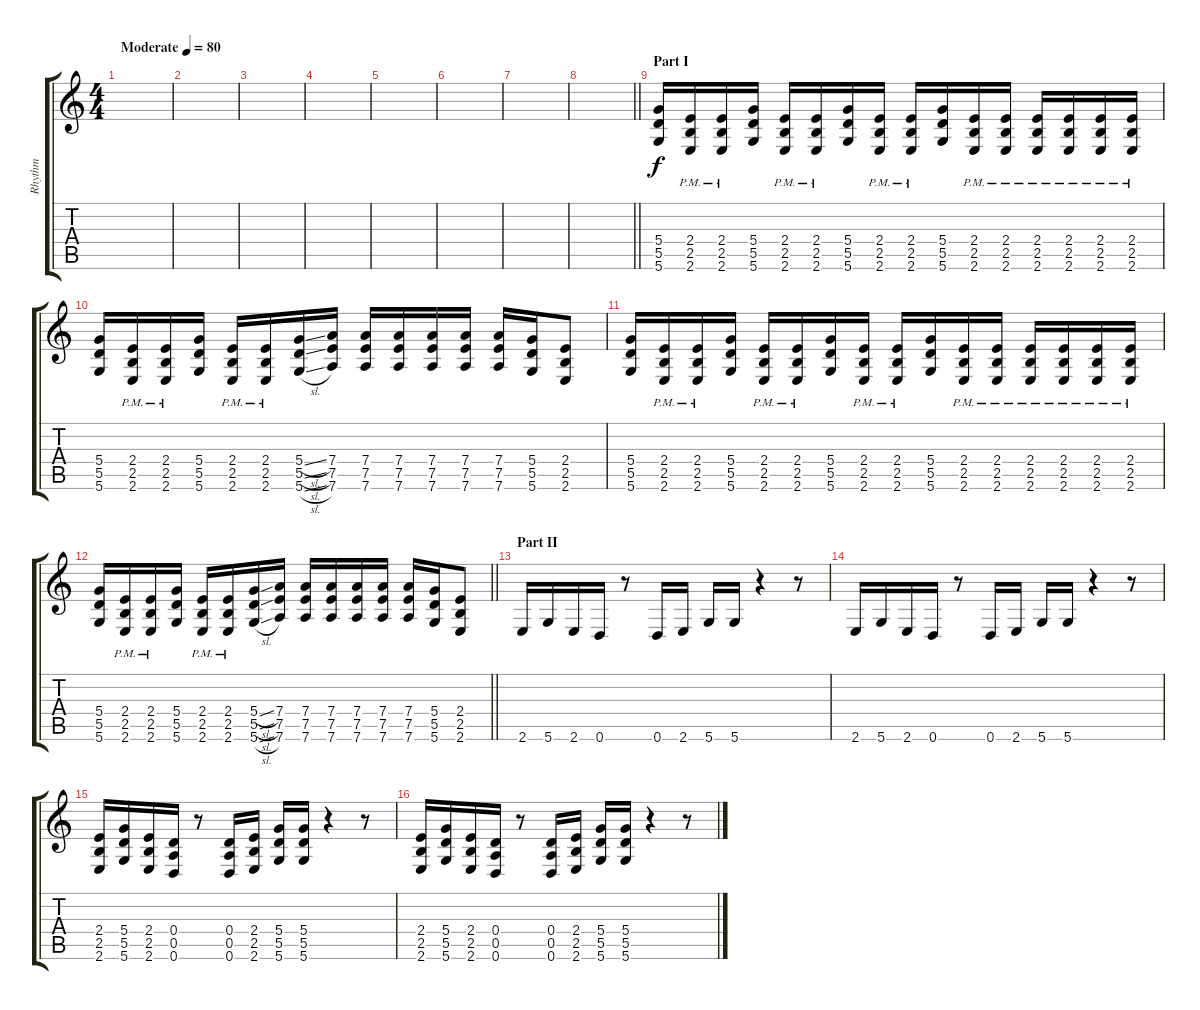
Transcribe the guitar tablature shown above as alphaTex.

\track ("Rhythm" "Rhythm") {instrument distortionguitar}
\staff {score tabs}
\tuning (E4 B3 G3 D3 A2 D2) {hide}
\ts (4 4)
\tempo (80 "Moderate")
\clef g2
\ks c
|
|
|
|
|
|
|
\barLineRight lightlight
|
\section ("" "Part I")
(5.4 5.5 5.6).16 (2.4{pm} 2.5{pm} 2.6{pm}).16 (2.4{pm} 2.5{pm} 2.6{pm}).16 (5.4 5.5 5.6).16 (2.4{pm} 2.5{pm} 2.6{pm}).16 (2.4{pm} 2.5{pm} 2.6{pm}).16 (5.4 5.5 5.6).16 (2.4{pm} 2.5{pm} 2.6{pm}).16 (2.4{pm} 2.5{pm} 2.6{pm}).16 (5.4 5.5 5.6).16 (2.4{pm} 2.5{pm} 2.6{pm}).16 (2.4{pm} 2.5{pm} 2.6{pm}).16 (2.4{pm} 2.5{pm} 2.6{pm}).16 (2.4{pm} 2.5{pm} 2.6{pm}).16 (2.4{pm} 2.5{pm} 2.6{pm}).16 (2.4{pm} 2.5{pm} 2.6{pm}).16 |
(5.4 5.5 5.6).16 (2.4{pm} 2.5{pm} 2.6{pm}).16 (2.4{pm} 2.5{pm} 2.6{pm}).16 (5.4 5.5 5.6).16 (2.4{pm} 2.5{pm} 2.6{pm}).16 (2.4{pm} 2.5{pm} 2.6{pm}).16 (5.4{sl} 5.5{sl} 5.6{sl}).16 (7.4 7.5 7.6).16 (7.4 7.5 7.6).16 (7.4 7.5 7.6).16 (7.4 7.5 7.6).16 (7.4 7.5 7.6).16 (7.4 7.5 7.6).16 (5.4 5.5 5.6).16 (2.4 2.5 2.6).8 |
(5.4 5.5 5.6).16 (2.4{pm} 2.5{pm} 2.6{pm}).16 (2.4{pm} 2.5{pm} 2.6{pm}).16 (5.4 5.5 5.6).16 (2.4{pm} 2.5{pm} 2.6{pm}).16 (2.4{pm} 2.5{pm} 2.6{pm}).16 (5.4 5.5 5.6).16 (2.4{pm} 2.5{pm} 2.6{pm}).16 (2.4{pm} 2.5{pm} 2.6{pm}).16 (5.4 5.5 5.6).16 (2.4{pm} 2.5{pm} 2.6{pm}).16 (2.4{pm} 2.5{pm} 2.6{pm}).16 (2.4{pm} 2.5{pm} 2.6{pm}).16 (2.4{pm} 2.5{pm} 2.6{pm}).16 (2.4{pm} 2.5{pm} 2.6{pm}).16 (2.4{pm} 2.5{pm} 2.6{pm}).16 |
\barLineRight lightlight
(5.4 5.5 5.6).16 (2.4{pm} 2.5{pm} 2.6{pm}).16 (2.4{pm} 2.5{pm} 2.6{pm}).16 (5.4 5.5 5.6).16 (2.4{pm} 2.5{pm} 2.6{pm}).16 (2.4{pm} 2.5{pm} 2.6{pm}).16 (5.4{sl} 5.5{sl} 5.6{sl}).16 (7.4 7.5 7.6).16 (7.4 7.5 7.6).16 (7.4 7.5 7.6).16 (7.4 7.5 7.6).16 (7.4 7.5 7.6).16 (7.4 7.5 7.6).16 (5.4 5.5 5.6).16 (2.4 2.5 2.6).8 |
\section ("" "Part II")
2.6.16 5.6.16 2.6.16 0.6.16 r.8 0.6.16 2.6.16 5.6.16 5.6.16 r.4 r.8 |
2.6.16 5.6.16 2.6.16 0.6.16 r.8 0.6.16 2.6.16 5.6.16 5.6.16 r.4 r.8 |
(2.4 2.5 2.6).16 (5.4 5.5 5.6).16 (2.4 2.5 2.6).16 (0.4 0.5 0.6).16 r.8 (0.4 0.5 0.6).16 (2.4 2.5 2.6).16 (5.4 5.5 5.6).16 (5.4 5.5 5.6).16 r.4 r.8 |
(2.4 2.5 2.6).16 (5.4 5.5 5.6).16 (2.4 2.5 2.6).16 (0.4 0.5 0.6).16 r.8 (0.4 0.5 0.6).16 (2.4 2.5 2.6).16 (5.4 5.5 5.6).16 (5.4 5.5 5.6).16 r.4 r.8
